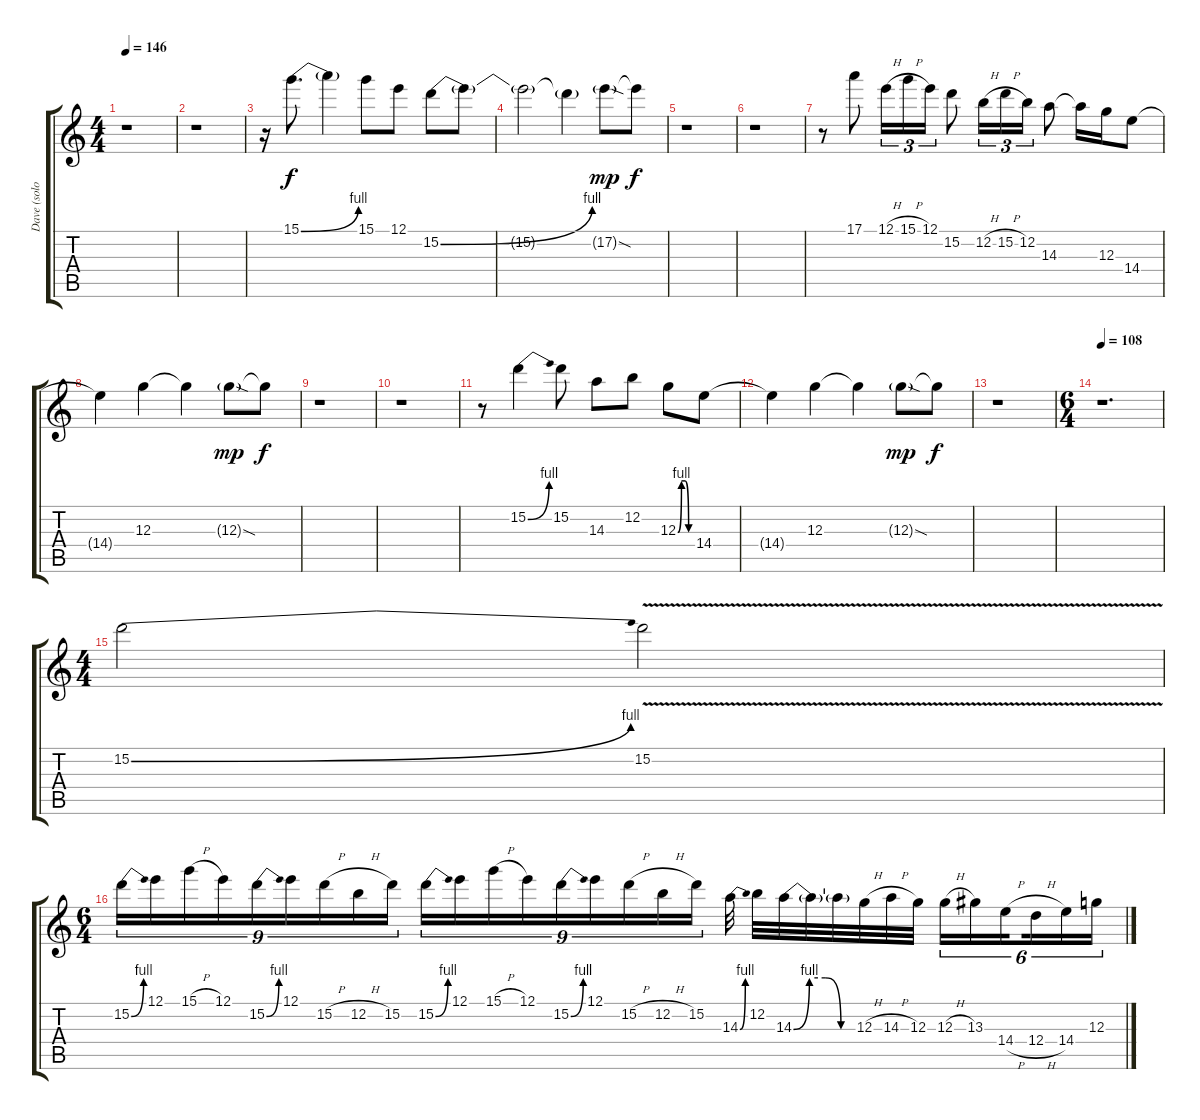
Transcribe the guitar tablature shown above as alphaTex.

\track ("Dave (solo)" "Dave (solo") {instrument distortionguitar}
\staff {score tabs}
\tuning (E4 B3 G3 D3 A2 E2) {hide}
\ts (4 4)
\tempo 146
\clef g2
\ks c
r.1{dy f} |
r.1 |
r.16 15.1{be (bend 0 0 60 4)}.8{d} 15.1{t}.4 15.1.8 12.1.8 15.2{be (bend 0 0 60 4)}.8 15.2{t}.8 |
15.2{t}.2 15.2{t}.4 17.2{sod g}.8{dy mp} 17.2{t}.8{dy f} |
r.1 |
r.1 |
r.8 17.1.8 12.1{h}.16{tu (3 2)} 15.1{h}.16{tu (3 2)} 12.1.16{tu (3 2)} 15.2.8 12.2{h}.16{tu (3 2)} 15.2{h}.16{tu (3 2)} 12.2.16{tu (3 2)} 14.3.8 14.3{t}.16 12.3.16 14.4.8 |
14.4{t}.4 12.3.4 12.3{t}.4 12.3{sod g}.8{dy mp} 12.3{t}.8{dy f} |
r.1 |
r.1 |
r.8 15.2{be (bend 0 0 60 4)}.4 15.2.8 14.3.8 12.2.8 12.3{be (custom 0 0 15 4 30 4 45 0 60 0)}.8 14.4.8 |
14.4{t}.4 12.3.4 12.3{t}.4 12.3{sod g}.8{dy mp} 12.3{t}.8{dy f} |
r.1 |
\ts (6 4)
\tempo 108
r.1{d} |
\ts (4 4)
15.2{be (bend 0 0 60 4)}.2 15.2{v}.2 |
\ts (6 4)
15.2{be (bend 0 0 60 4)}.16{tu (9 8)} 12.1.16{tu (9 8)} 15.1{h}.16{tu (9 8)} 12.1.16{tu (9 8)} 15.2{be (bend 0 0 60 4)}.16{tu (9 8)} 12.1.16{tu (9 8)} 15.2{h}.16{tu (9 8)} 12.2{h}.16{tu (9 8)} 15.2.16{tu (9 8) beam splitsecondary} 15.2{be (bend 0 0 60 4)}.16{tu (9 8)} 12.1.16{tu (9 8)} 15.1{h}.16{tu (9 8)} 12.1.16{tu (9 8)} 15.2{be (bend 0 0 60 4)}.16{tu (9 8)} 12.1.16{tu (9 8)} 15.2{h}.16{tu (9 8)} 12.2{h}.16{tu (9 8)} 15.2.16{tu (9 8) beam splitsecondary} 14.3{be (bend 0 0 60 4)}.32 12.2.32 14.3{be (custom 0 0 15 4 30 4 45 0 60 0)}.32 14.3{t}.32 14.3{t}.32 12.3{h}.32 14.3{h}.32 12.3.32{beam splitsecondary} 12.3{h}.16{tu (6 4)} 13.3.16{tu (6 4)} 14.4{h}.16{tu (6 4) beam splitsecondary} 12.4{h}.16{tu (6 4)} 14.4.16{tu (6 4)} 12.3.16{tu (6 4)}
